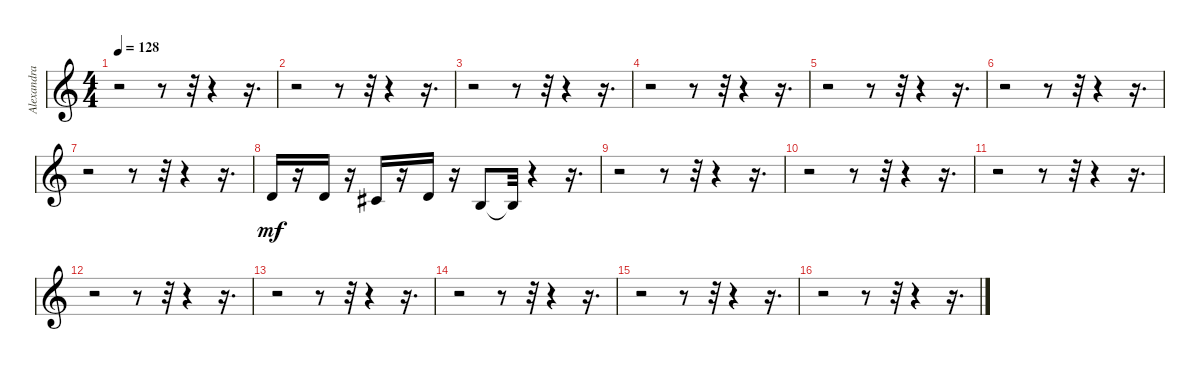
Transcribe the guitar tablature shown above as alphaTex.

\track ("Alexandra Stan - Mr Saxobeat" "Alexandra ") {instrument reversecymbal}
\staff {score}
\tuning (E4 B3 G3 D3 A2 E2 B1) {hide}
\ts (4 4)
\tempo 128
\clef g2
\ks c
r.2{dy mf} r.8 r.32 r.4 r.16{d} |
r.2 r.8 r.32 r.4 r.16{d} |
r.2 r.8 r.32 r.4 r.16{d} |
r.2 r.8 r.32 r.4 r.16{d} |
r.2 r.8 r.32 r.4 r.16{d} |
r.2 r.8 r.32 r.4 r.16{d} |
r.2 r.8 r.32 r.4 r.16{d} |
3.2.16 r.16 3.2.16 r.16 2.2.16 r.16 3.2.16 r.16 0.2.8 0.2{t}.32 r.4 r.16{d} |
r.2 r.8 r.32 r.4 r.16{d} |
r.2 r.8 r.32 r.4 r.16{d} |
r.2 r.8 r.32 r.4 r.16{d} |
r.2 r.8 r.32 r.4 r.16{d} |
r.2 r.8 r.32 r.4 r.16{d} |
r.2 r.8 r.32 r.4 r.16{d} |
r.2 r.8 r.32 r.4 r.16{d} |
r.2 r.8 r.32 r.4 r.16{d}
